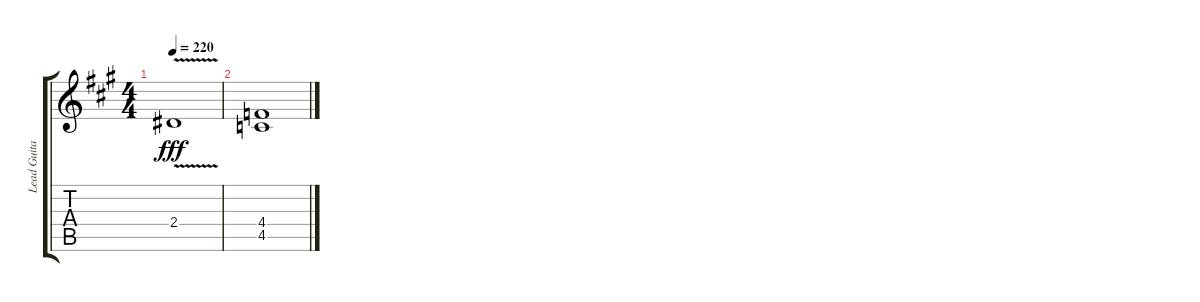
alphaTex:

\track ("Lead Guitar" "Lead Guita") {instrument distortionguitar}
\staff {score tabs}
\tuning (Eb4 Bb3 Gb3 Db3 Ab2 Eb2) {hide}
\ts (4 4)
\tempo 220
\clef g2
\ks a
2.4{v t}.1{dy fff} |
(4.4 4.5).1
